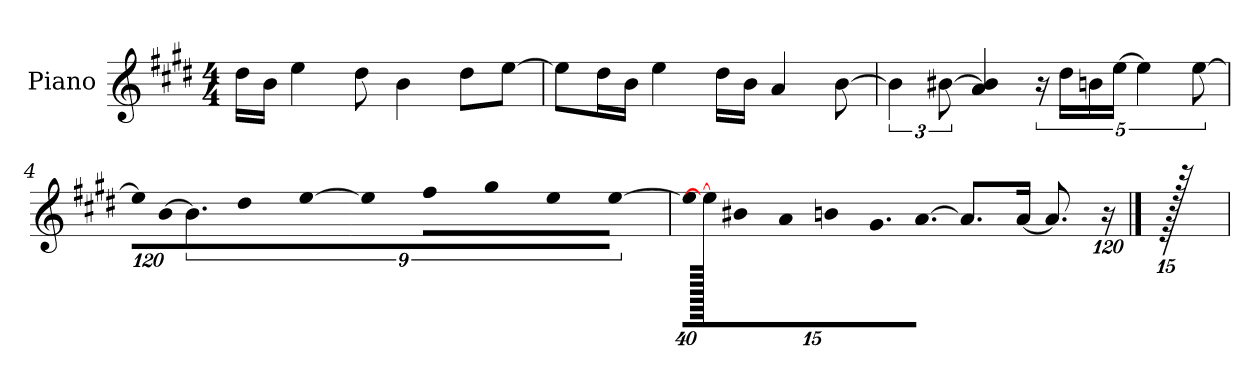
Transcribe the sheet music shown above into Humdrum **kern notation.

**kern
*part1
*staff1
*I"Piano
*I'P-no
*clefG2
*k[f#c#g#d#]
*M4/4
*MM90
=1
16dd#\LL
16b\JJ
4ee\
8dd#\
4b\
8dd#\L
[8ee\J
=2
8ee\L]
16dd#\L
16b\JJ
4ee\
16dd#\LL
16b\JJ
4a/
[8b\
=3
6b\]
[12b#X\
4a/ 4b#/]
20r
20dd#\LL
20bn\
[20ee\JJ
5ee\]
[10ee\
=4
!LO:N:vis=16
1920%107ee\LL]
!LO:N:vis=16
[1920%107b\J
9.b\]
!LO:N:vis=8
640%71dd#\
!LO:N:vis=16
[1920%107ee\Jk
!LO:N:vis=4
1920%427ee\]
!LO:N:vis=16
1920%107ff#\LL
!LO:N:vis=16
1920%107gg#\J
!LO:N:vis=8
640%71ee\
[480%53ee\J
!!LO:LB:g=z
=5
*Xbrackettup
!LO:N:vis=32
640%23ee\KLL]
1920ee\_
!LO:N:vis=16
1920%137b#X\
!LO:N:vis=32
640%23a\JK
!LO:N:vis=8
960%137bn\
!LO:N:vis=16.
960%103g#\L
!LO:N:vis=16.
[960%103a\JJ
8.a/L]
[16a/Jk
8.a/]
1920%119r
==6
1920r
=
*-
